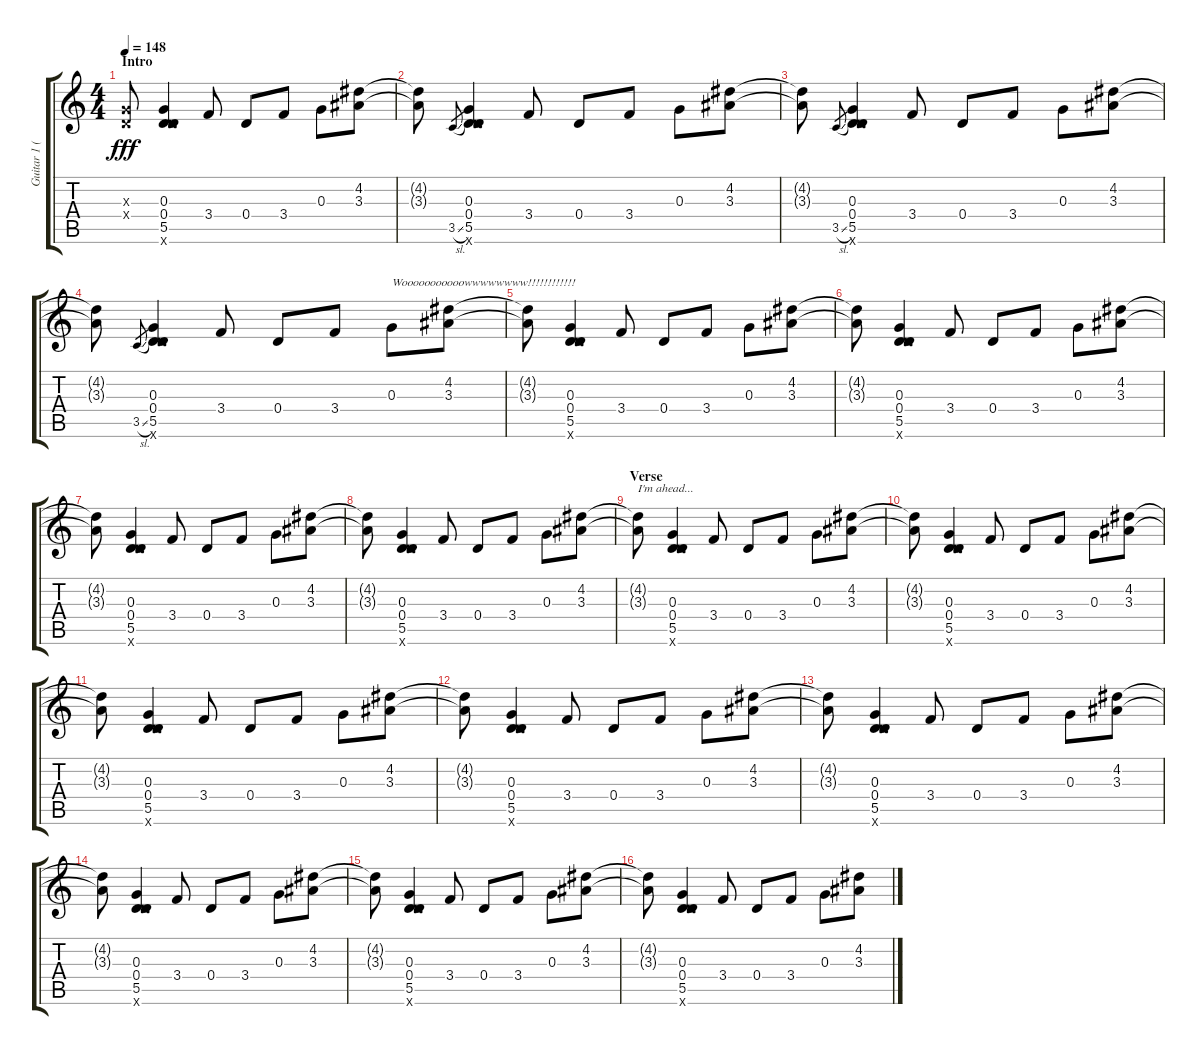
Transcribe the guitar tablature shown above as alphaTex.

\track ("Guitar 1 (left)" "Guitar 1 (") {instrument distortionguitar}
\staff {score tabs}
\tuning (E4 B3 G3 D3 A2 E2) {hide}
\ts (4 4)
\section ("" "Intro")
\tempo 148
\clef g2
\ks c
(0.3{x} 0.4{x}).8{dy fff instrument distortionguitar} (0.3 0.4 5.5 10.6{x}).4 3.4.8 0.4.8 3.4.8 0.3.8 (4.2 3.3).8 |
(4.2{t} 3.3{t}).8 3.5{sl}.8{gr} (0.3 0.4 5.5 10.6{x}).4 3.4.8 0.4.8 3.4.8 0.3.8 (4.2 3.3).8 |
(4.2{t} 3.3{t}).8 3.5{sl}.8{gr} (0.3 0.4 5.5 10.6{x}).4 3.4.8 0.4.8 3.4.8 0.3.8 (4.2 3.3).8 |
(4.2{t} 3.3{t}).8 3.5{sl}.8{gr} (0.3 0.4 5.5 10.6{x}).4 3.4.8 0.4.8 3.4.8 0.3.8{txt "Wooooooooooowwwwwwww!!!!!!!!!!!!"} (4.2 3.3).8 |
(4.2{t} 3.3{t}).8 (0.3 0.4 5.5 10.6{x}).4 3.4.8 0.4.8 3.4.8 0.3.8 (4.2 3.3).8 |
(4.2{t} 3.3{t}).8 (0.3 0.4 5.5 10.6{x}).4 3.4.8 0.4.8 3.4.8 0.3.8 (4.2 3.3).8 |
(4.2{t} 3.3{t}).8 (0.3 0.4 5.5 10.6{x}).4 3.4.8 0.4.8 3.4.8 0.3.8 (4.2 3.3).8 |
(4.2{t} 3.3{t}).8 (0.3 0.4 5.5 10.6{x}).4 3.4.8 0.4.8 3.4.8 0.3.8 (4.2 3.3).8 |
\section ("" "Verse")
(4.2{t} 3.3{t}).8{txt "I'm ahead..."} (0.3 0.4 5.5 10.6{x}).4 3.4.8 0.4.8 3.4.8 0.3.8 (4.2 3.3).8 |
(4.2{t} 3.3{t}).8 (0.3 0.4 5.5 10.6{x}).4 3.4.8 0.4.8 3.4.8 0.3.8 (4.2 3.3).8 |
(4.2{t} 3.3{t}).8 (0.3 0.4 5.5 10.6{x}).4 3.4.8 0.4.8 3.4.8 0.3.8 (4.2 3.3).8 |
(4.2{t} 3.3{t}).8 (0.3 0.4 5.5 10.6{x}).4 3.4.8 0.4.8 3.4.8 0.3.8 (4.2 3.3).8 |
(4.2{t} 3.3{t}).8 (0.3 0.4 5.5 10.6{x}).4 3.4.8 0.4.8 3.4.8 0.3.8 (4.2 3.3).8 |
(4.2{t} 3.3{t}).8 (0.3 0.4 5.5 10.6{x}).4 3.4.8 0.4.8 3.4.8 0.3.8 (4.2 3.3).8 |
(4.2{t} 3.3{t}).8 (0.3 0.4 5.5 10.6{x}).4 3.4.8 0.4.8 3.4.8 0.3.8 (4.2 3.3).8 |
(4.2{t} 3.3{t}).8 (0.3 0.4 5.5 10.6{x}).4 3.4.8 0.4.8 3.4.8 0.3.8 (4.2 3.3).8
